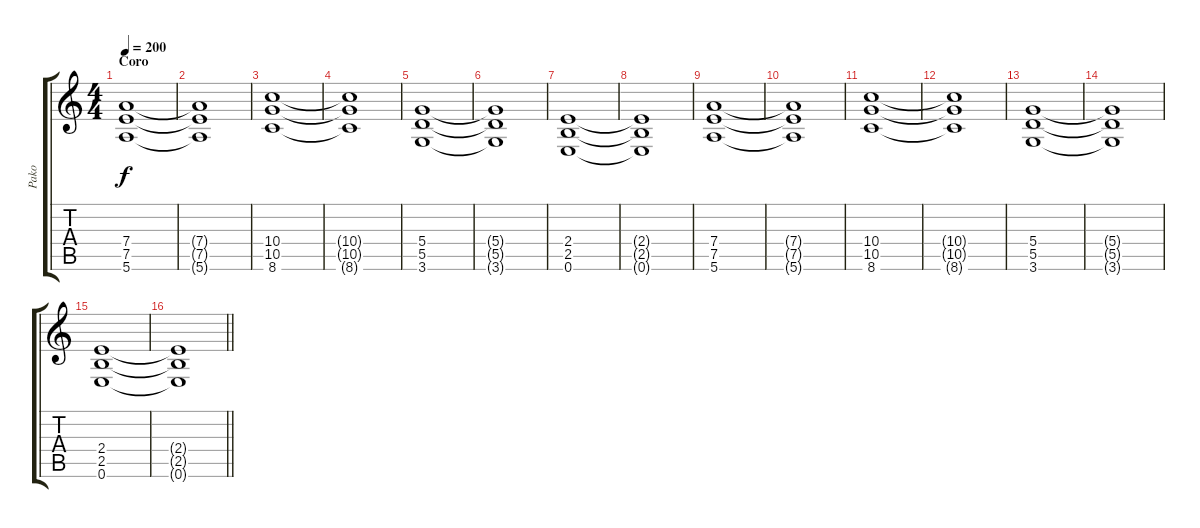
\track ("Pako" "Pako") {instrument distortionguitar}
\staff {score tabs}
\tuning (E4 B3 G3 D3 A2 E2) {hide}
\ts (4 4)
\section ("" "Coro")
\tempo 200
\clef g2
\ks c
(7.4 7.5 5.6).1{dy f} |
(7.4{t} 7.5{t} 5.6{t}).1 |
(10.4 10.5 8.6).1 |
(10.4{t} 10.5{t} 8.6{t}).1 |
(5.4 5.5 3.6).1 |
(5.4{t} 5.5{t} 3.6{t}).1 |
(2.4 2.5 0.6).1 |
(2.4{t} 2.5{t} 0.6{t}).1 |
(7.4 7.5 5.6).1 |
(7.4{t} 7.5{t} 5.6{t}).1 |
(10.4 10.5 8.6).1 |
(10.4{t} 10.5{t} 8.6{t}).1 |
(5.4 5.5 3.6).1 |
(5.4{t} 5.5{t} 3.6{t}).1 |
(2.4 2.5 0.6).1 |
\barLineRight lightlight
(2.4{t} 2.5{t} 0.6{t}).1
